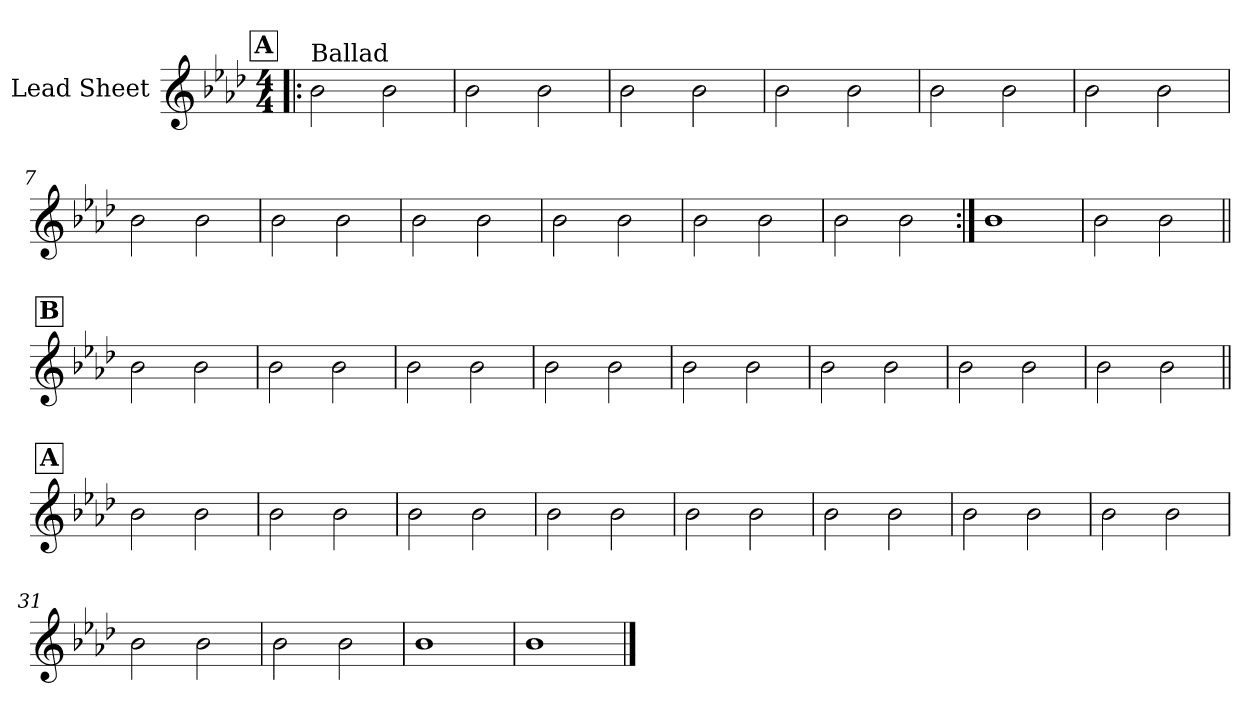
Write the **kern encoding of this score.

**kern
*part1
*staff1
*I"Lead Sheet
*clefG2
*k[b-e-a-d-]
*A-:
*M4/4
!!LO:REH:place=s1:a:fs=14:t=A
=1!|:
!LO:TX:a:t=Ballad
2b-\
2b-\
=2
2b-\
2b-\
=3
2b-\
2b-\
=4
2b-\
2b-\
!!LO:LB:g=z
=5
2b-\
2b-\
=6
2b-\
2b-\
=7
2b-\
2b-\
=8
2b-\
2b-\
!!LO:LB:g=z
=9
2b-\
2b-\
=10
2b-\
2b-\
=11
2b-\
2b-\
=12
2b-\
2b-\
!!LO:LB:g=z
=13:|!
1b-
=14
2b-\
2b-\
!!LO:LB:g=z
!!LO:REH:place=s1:a:fs=14:t=B
=15||
2b-\
2b-\
=16
2b-\
2b-\
=17
2b-\
2b-\
=18
2b-\
2b-\
!!LO:LB:g=z
=19
2b-\
2b-\
=20
2b-\
2b-\
=21
2b-\
2b-\
=22
2b-\
2b-\
!!LO:LB:g=z
!!LO:REH:place=s1:a:fs=14:t=A
=23||
2b-\
2b-\
=24
2b-\
2b-\
=25
2b-\
2b-\
=26
2b-\
2b-\
!!LO:LB:g=z
=27
2b-\
2b-\
=28
2b-\
2b-\
=29
2b-\
2b-\
=30
2b-\
2b-\
!!LO:LB:g=z
=31
2b-\
2b-\
=32
2b-\
2b-\
=33
1b-
=34
1b-
==
*-
